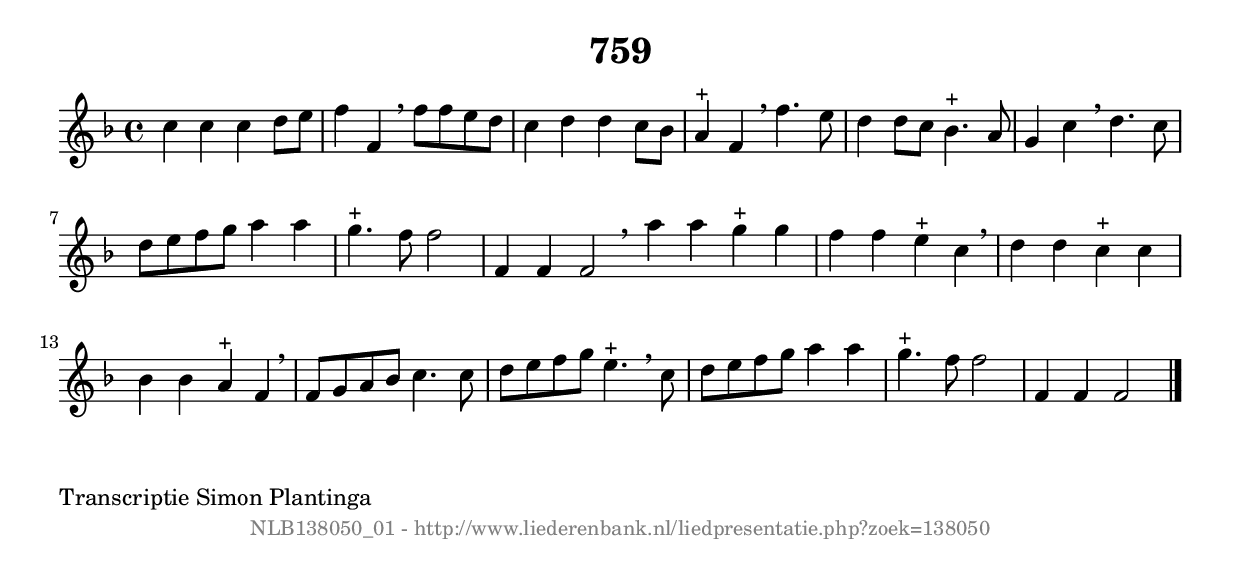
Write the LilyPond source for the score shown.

%
% produced by wce2krn 1.64 (7 June 2014)
%
\version"2.16"
#(append! paper-alist '(("long" . (cons (* 210 mm) (* 2000 mm)))))
#(set-default-paper-size "long")
sb = {\breathe}
mBreak = {\breathe }
bBreak = {\breathe }
x = {\once\override NoteHead #'style = #'cross }
gl=\glissando
itime={\override Staff.TimeSignature #'stencil = ##f }
ficta = {\once\set suggestAccidentals = ##t}
fine = {\once\override Score.RehearsalMark #'self-alignment-X = #1 \mark \markup {\italic{Fine}}}
dc = {\once\override Score.RehearsalMark #'self-alignment-X = #1 \mark \markup {\italic{D.C.}}}
dcf = {\once\override Score.RehearsalMark #'self-alignment-X = #1 \mark \markup {\italic{D.C. al Fine}}}
dcc = {\once\override Score.RehearsalMark #'self-alignment-X = #1 \mark \markup {\italic{D.C. al Coda}}}
ds = {\once\override Score.RehearsalMark #'self-alignment-X = #1 \mark \markup {\italic{D.S.}}}
dsf = {\once\override Score.RehearsalMark #'self-alignment-X = #1 \mark \markup {\italic{D.S. al Fine}}}
dsc = {\once\override Score.RehearsalMark #'self-alignment-X = #1 \mark \markup {\italic{D.S. al Coda}}}
pv = {\set Score.repeatCommands = #'((volta "1"))}
sv = {\set Score.repeatCommands = #'((volta "2"))}
tv = {\set Score.repeatCommands = #'((volta "3"))}
qv = {\set Score.repeatCommands = #'((volta "4"))}
xv = {\set Score.repeatCommands = #'((volta #f))}
\header{ tagline = ""
title = "759"
}
\score {{
\key f \major
\relative g'
{
\set melismaBusyProperties = #'()
\time 4/4
\tempo 4=120
\override Score.MetronomeMark #'transparent = ##t
\override Score.RehearsalMark #'break-visibility = #(vector #t #t #f)
c4 c4 c4 d8 e8 | f4 f,4 \sb f'8 f8 e8 d8 | c4 d4 d4 c8 bes8 | a4^"+" f4 \sb f'4. e8 | d4 d8 c8 bes4.^"+" a8 | g4 c4 \sb d4. c8 | d8 e8 f8 g8 a4 a4 | g4.^"+" f8 f2 | f,4 f4 f2 \bar ":|:" \bBreak
a'4 a4 g4^"+" g4 | f4 f4 e4^"+" c4 \sb | d4 d4 c4^"+" c4 | bes4 bes4 a4^"+" f4 \sb | f8 g8 a8 bes8 c4. c8 | d8 e8 f8 g8 e4.^"+" \sb c8 | d8 e8 f8 g8 a4 a4 | g4.^"+" f8 f2 | f,4 f4 f2 \bar "|."
 }}
 \midi { }
 \layout {
            indent = 0.0\cm
}
}
\markup { \wordwrap-string #" 
Transcriptie Simon Plantinga
"}
\markup { \vspace #0 } \markup { \with-color #grey \fill-line { \center-column { \smaller "NLB138050_01 - http://www.liederenbank.nl/liedpresentatie.php?zoek=138050" } } }
